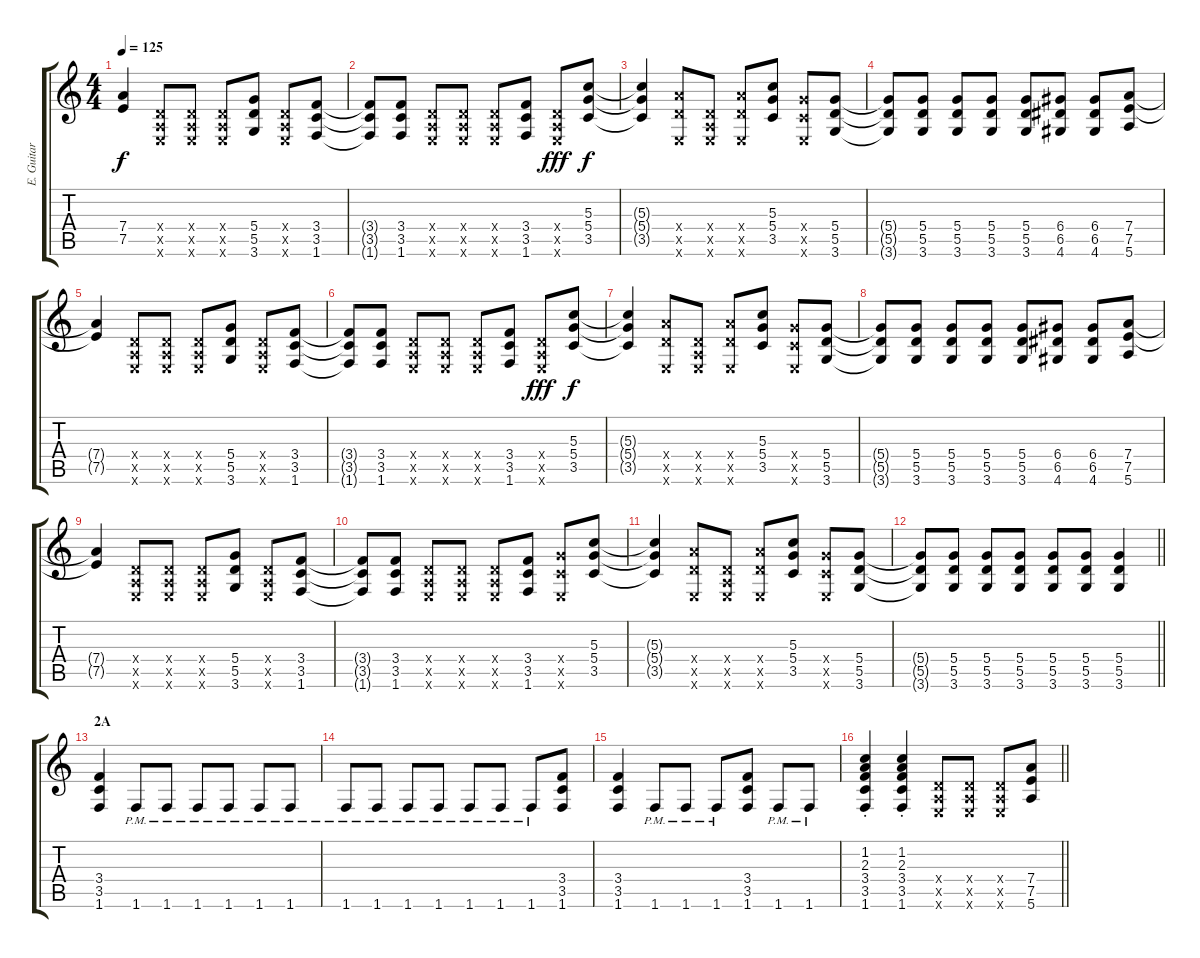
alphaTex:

\track ("E. Guitar II" "E. Guitar ") {instrument overdrivenguitar}
\staff {score tabs}
\tuning (E4 B3 G3 D3 A2 E2) {hide}
\ts (4 4)
\tempo 125
\clef g2
\ks c
(7.4{t} 7.5{t}).4{dy f} (0.4{x} 0.5{x} 0.6{x}).8 (0.4{x} 0.5{x} 0.6{x}).8 (0.4{x} 0.5{x} 0.6{x}).8 (5.4 5.5 3.6).8 (0.4{x} 0.5{x} 0.6{x}).8 (3.4 3.5 1.6).8 |
(3.4{t} 3.5{t} 1.6{t}).8 (3.4 3.5 1.6).8 (0.4{x} 0.5{x} 0.6{x}).8 (0.4{x} 0.5{x} 0.6{x}).8 (0.4{x} 0.5{x} 0.6{x}).8 (3.4 3.5 1.6).8 (0.4{x} 0.5{x} 0.6{x}).8{dy fff} (5.3 5.4 3.5).8{dy f} |
(5.3{t} 5.4{t} 3.5{t}).4 (7.4{x} 5.5{x} 0.6{x}).8 (0.4{x} 0.5{x} 0.6{x}).8 (7.4{x} 5.5{x} 0.6{x}).8 (5.3 5.4 3.5).8 (5.4{x} 3.5{x} 0.6{x}).8 (5.4 5.5 3.6).8 |
(5.4{t} 5.5{t} 3.6{t}).8 (5.4 5.5 3.6).8 (5.4 5.5 3.6).8 (5.4 5.5 3.6).8 (5.4 5.5 3.6).8 (6.4 6.5 4.6).8 (6.4 6.5 4.6).8 (7.4 7.5 5.6).8 |
(7.4{t} 7.5{t}).4 (0.4{x} 0.5{x} 0.6{x}).8 (0.4{x} 0.5{x} 0.6{x}).8 (0.4{x} 0.5{x} 0.6{x}).8 (5.4 5.5 3.6).8 (0.4{x} 0.5{x} 0.6{x}).8 (3.4 3.5 1.6).8 |
(3.4{t} 3.5{t} 1.6{t}).8 (3.4 3.5 1.6).8 (0.4{x} 0.5{x} 0.6{x}).8 (0.4{x} 0.5{x} 0.6{x}).8 (0.4{x} 0.5{x} 0.6{x}).8 (3.4 3.5 1.6).8 (0.4{x} 0.5{x} 0.6{x}).8{dy fff} (5.3 5.4 3.5).8{dy f} |
(5.3{t} 5.4{t} 3.5{t}).4 (7.4{x} 5.5{x} 0.6{x}).8 (0.4{x} 0.5{x} 0.6{x}).8 (7.4{x} 5.5{x} 0.6{x}).8 (5.3 5.4 3.5).8 (5.4{x} 3.5{x} 0.6{x}).8 (5.4 5.5 3.6).8 |
(5.4{t} 5.5{t} 3.6{t}).8 (5.4 5.5 3.6).8 (5.4 5.5 3.6).8 (5.4 5.5 3.6).8 (5.4 5.5 3.6).8 (6.4 6.5 4.6).8 (6.4 6.5 4.6).8 (7.4 7.5 5.6).8 |
(7.4{t} 7.5{t}).4 (0.4{x} 0.5{x} 0.6{x}).8 (0.4{x} 0.5{x} 0.6{x}).8 (0.4{x} 0.5{x} 0.6{x}).8 (5.4 5.5 3.6).8 (0.4{x} 0.5{x} 0.6{x}).8 (3.4 3.5 1.6).8 |
(3.4{t} 3.5{t} 1.6{t}).8 (3.4 3.5 1.6).8 (0.4{x} 0.5{x} 0.6{x}).8 (0.4{x} 0.5{x} 0.6{x}).8 (0.4{x} 0.5{x} 0.6{x}).8 (3.4 3.5 1.6).8 (5.4{x} 3.5{x} 0.6{x}).8 (5.3 5.4 3.5).8 |
(5.3{t} 5.4{t} 3.5{t}).4 (7.4{x} 5.5{x} 0.6{x}).8 (0.4{x} 0.5{x} 0.6{x}).8 (7.4{x} 5.5{x} 0.6{x}).8 (5.3 5.4 3.5).8 (5.4{x} 3.5{x} 0.6{x}).8 (5.4 5.5 3.6).8 |
\barLineRight lightlight
(5.4{t} 5.5{t} 3.6{t}).8 (5.4 5.5 3.6).8 (5.4 5.5 3.6).8 (5.4 5.5 3.6).8 (5.4 5.5 3.6).8 (5.4 5.5 3.6).8 (5.4 5.5 3.6).4 |
\section ("" "2A")
(3.4 3.5 1.6).4 1.6{pm}.8 1.6{pm}.8 1.6{pm}.8 1.6{pm}.8 1.6{pm}.8 1.6{pm}.8 |
1.6{pm}.8 1.6{pm}.8 1.6{pm}.8 1.6{pm}.8 1.6{pm}.8 1.6{pm}.8 1.6{pm}.8 (3.4 3.5 1.6).8 |
(3.4 3.5 1.6).4 1.6{pm}.8 1.6{pm}.8 1.6{pm}.8 (3.4 3.5 1.6).8 1.6{pm}.8 1.6{pm}.8 |
\barLineRight lightlight
(1.2{st} 2.3{st} 3.4{st} 3.5{st} 1.6{st}).4 (1.2{st} 2.3{st} 3.4{st} 3.5{st} 1.6{st}).4 (0.4{x} 0.5{x} 0.6{x}).8 (0.4{x} 0.5{x} 0.6{x}).8 (0.4{x} 0.5{x} 0.6{x}).8 (7.4 7.5 5.6).8
